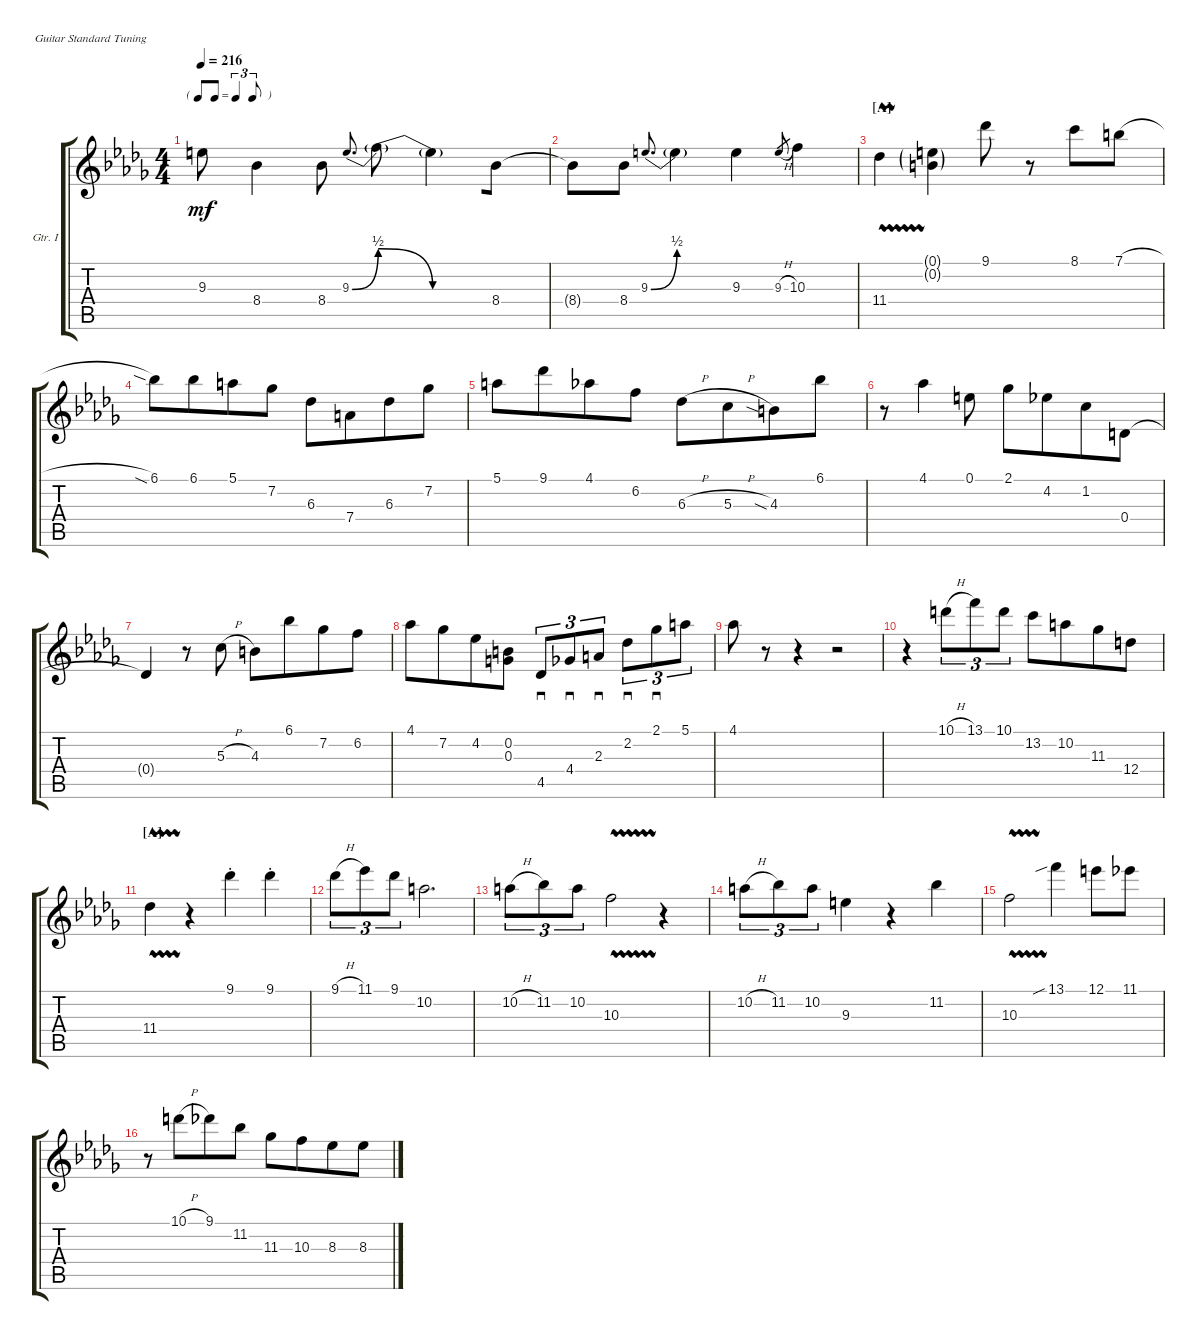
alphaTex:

\defaultSystemsLayout 4
\bracketExtendMode groupsimilarinstruments
\firstSystemTrackNameOrientation horizontal
\otherSystemsTrackNameOrientation horizontal
\track ("Guitar I" "Gtr. I") {instrument acousticguitarsteel}
\staff {score tabs}
\tuning (E4 B3 G3 D3 A2 E2)
\ts (4 4)
\tf triplet8th
\tempo 216
\clef g2
\ks db
9.3{be (hold 0 0 60 0) t}.8{dy mf} 8.4.4 8.4.8 9.3{be (bend 19.2 0 59.4 2)}.8{d gr onbeat} 9.3{be (release 0 2 59.4 0) t}.8 9.3{be (hold 0 0 60 0) t}.4{beam merge} 8.4.8 |
8.4{t}.8 8.4.8 9.3{be (bend 19.2 0 59.4 2)}.8{d gr onbeat} 9.3{be (hold 0 0 60 0) t}.4 9.3.4 9.3{h}.8{gr} 10.3.4 |
\section ("A" "")
11.4{vw}.4 (0.2{g} 0.1{g}).4 9.1.8 r.8 8.1.8 7.1{h}.8 |
6.1{sia}.8 6.1.8{beam merge} 5.1.8 7.2.8 6.3.8 7.4.8{beam merge} 6.3.8 7.2.8 |
5.1.8 9.1.8{beam merge} 4.1.8 6.2.8 6.3{h}.8 5.3{h}.8{beam merge} 4.3{sia}.8 6.1.8 |
r.8 4.1.4 0.1.8 2.1.8 4.2.8{beam merge} 1.2.8 0.4.8 |
0.4{t}.4 r.8 5.3{h}.8 4.3.8 6.1.8{beam merge} 7.2.8 6.2.8 |
4.1.8 7.2.8{beam merge} 4.2.8 (0.2 0.3).8 4.5.8{sd tu (3 2)} 4.4.8{sd tu (3 2)} 2.3.8{sd tu (3 2)} 2.2.8{sd tu (3 2)} 2.1.8{sd tu (3 2)} 5.1.8{tu (3 2)} |
4.1.8 r.8 r.4 r.2 |
r.4 10.1{h}.8{tu (3 2)} 13.1.8{tu (3 2)} 10.1.8{tu (3 2)} 13.2.8 10.2.8{beam merge} 11.3.8 12.4.8 |
\section ("A" "")
11.4{vw}.4 r.4 9.1{st}.4 9.1{st}.4 |
9.1{h}.8{tu (3 2)} 11.1.8{tu (3 2)} 9.1.8{tu (3 2)} 10.2.2{d} |
10.2{h}.8{tu (3 2)} 11.2.8{tu (3 2)} 10.2.8{tu (3 2)} 10.3{vw}.2 r.4 |
10.2{h}.8{tu (3 2)} 11.2.8{tu (3 2)} 10.2.8{tu (3 2)} 9.3.4 r.4 11.2.4 |
10.3{vw}.2 13.1{sib}.4 12.1.8 11.1.8 |
r.8 10.1{h}.8{beam merge} 9.1.8 11.2.8 11.3.8 10.3.8{beam merge} 8.3.8 8.3.8
